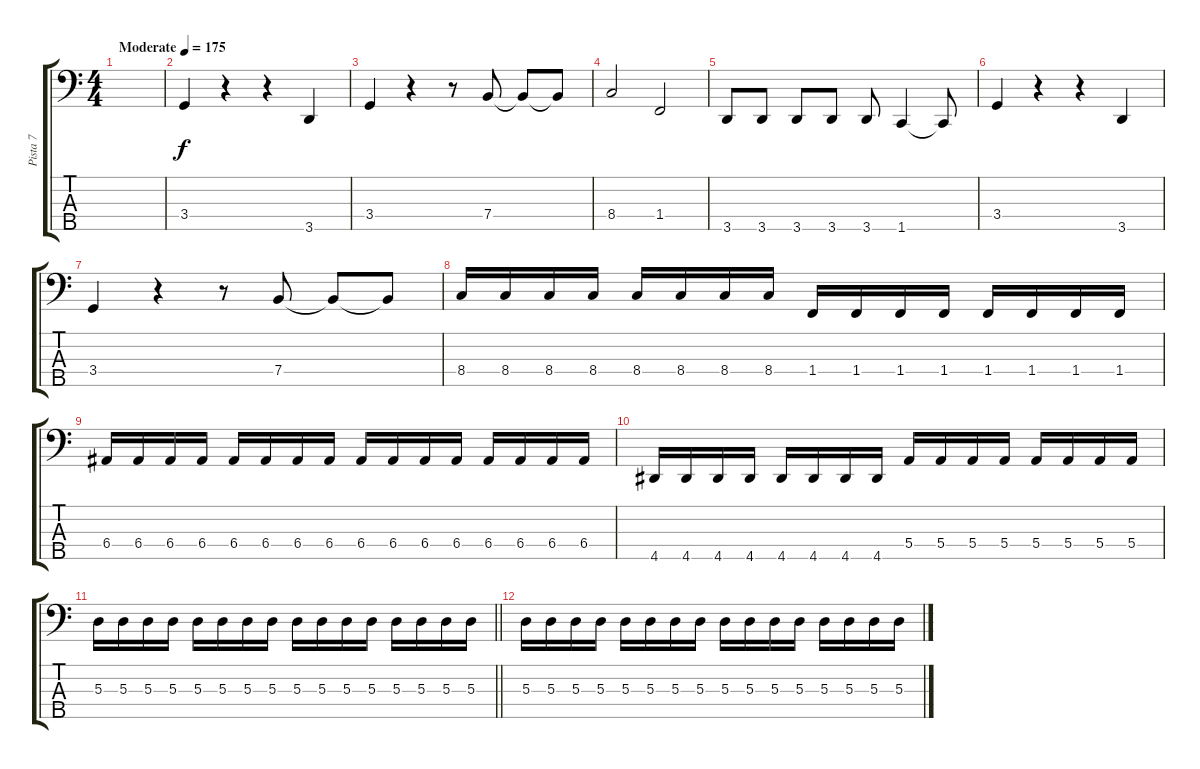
\track ("Pista 7" "Pista 7") {instrument electricbassfinger}
\staff {score tabs}
\tuning (G2 D2 A1 E1 B0) {hide}
\ts (4 4)
\tempo (175 "Moderate")
\clef f4
\ks c
|
3.4.4 r.4 r.4 3.5.4 |
3.4.4 r.4 r.8 7.4.8 7.4{t}.8 7.4{t}.8 |
8.4.2 1.4.2 |
3.5.8 3.5.8 3.5.8 3.5.8 3.5.8 1.5.4 1.5{t}.8 |
3.4.4 r.4 r.4 3.5.4 |
3.4.4 r.4 r.8 7.4.8 7.4{t}.8 7.4{t}.8 |
8.4.16 8.4.16 8.4.16 8.4.16 8.4.16 8.4.16 8.4.16 8.4.16 1.4.16 1.4.16 1.4.16 1.4.16 1.4.16 1.4.16 1.4.16 1.4.16 |
6.4.16 6.4.16 6.4.16 6.4.16 6.4.16 6.4.16 6.4.16 6.4.16 6.4.16 6.4.16 6.4.16 6.4.16 6.4.16 6.4.16 6.4.16 6.4.16 |
4.5.16 4.5.16 4.5.16 4.5.16 4.5.16 4.5.16 4.5.16 4.5.16 5.4.16 5.4.16 5.4.16 5.4.16 5.4.16 5.4.16 5.4.16 5.4.16 |
\barLineRight lightlight
5.3.16 5.3.16 5.3.16 5.3.16 5.3.16 5.3.16 5.3.16 5.3.16 5.3.16 5.3.16 5.3.16 5.3.16 5.3.16 5.3.16 5.3.16 5.3.16 |
\section ("" "")
5.3.16 5.3.16 5.3.16 5.3.16 5.3.16 5.3.16 5.3.16 5.3.16 5.3.16 5.3.16 5.3.16 5.3.16 5.3.16 5.3.16 5.3.16 5.3.16
